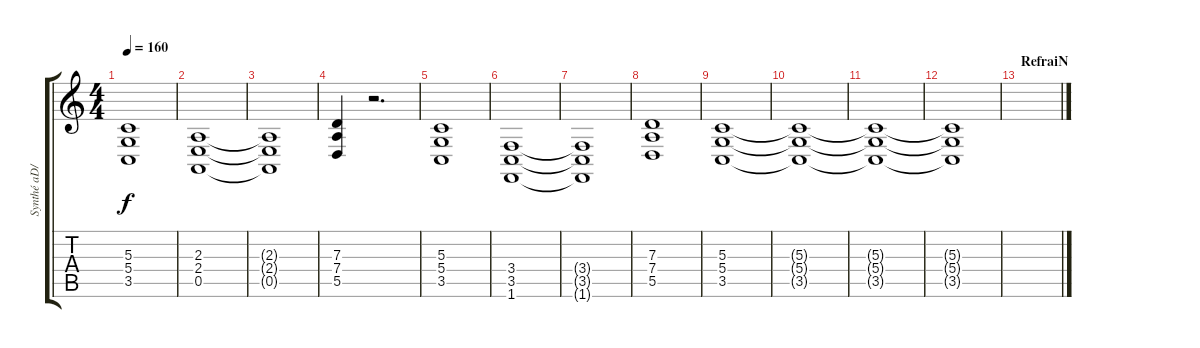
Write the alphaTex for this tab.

\track ("Synthé aD/And Guitare aD" "Synthé aD/") {instrument stringensemble1}
\staff {score tabs}
\tuning (E4 B3 G3 D3 A2 E2) {hide}
\ts (4 4)
\tempo 160
\clef g2
\ks c
(5.3 5.4 3.5).1{dy f} |
(2.3 2.4 0.5).1 |
(2.3{t} 2.4{t} 0.5{t}).1 |
(7.3 7.4 5.5).4 r.2{d} |
(5.3 5.4 3.5).1 |
(3.4 3.5 1.6).1 |
(3.4{t} 3.5{t} 1.6{t}).1 |
(7.3 7.4 5.5).1 |
(5.3 5.4 3.5).1 |
(5.3{t} 5.4{t} 3.5{t}).1 |
(5.3{t} 5.4{t} 3.5{t}).1 |
(5.3{t} 5.4{t} 3.5{t}).1 |
\section ("" "RefraiN")
